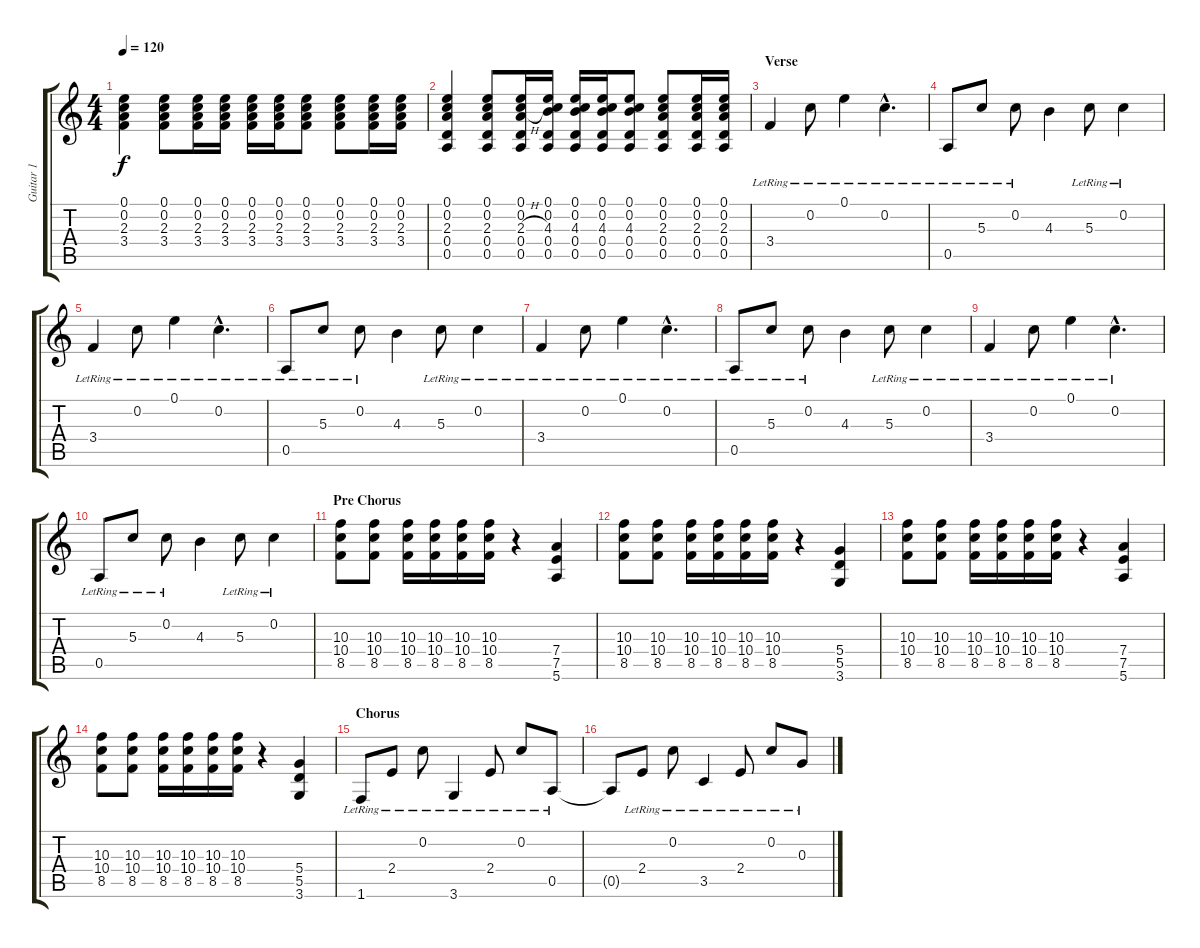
\track ("Guitar 1" "Guitar 1") {instrument acousticguitarsteel}
\staff {score tabs}
\tuning (E4 C4 G3 D3 A2 E2) {hide}
\ts (4 4)
\tempo 120
\clef g2
\ks c
(0.1 0.2 2.3 3.4).4{dy f} (0.1 0.2 2.3 3.4).8 (0.1 0.2 2.3 3.4).16 (0.1 0.2 2.3 3.4).16 (0.1 0.2 2.3 3.4).16 (0.1 0.2 2.3 3.4).16 (0.1 0.2 2.3 3.4).8 (0.1 0.2 2.3 3.4).8 (0.1 0.2 2.3 3.4).16 (0.1 0.2 2.3 3.4).16 |
(0.1 0.2 2.3 0.4 0.5).4 (0.1 0.2 2.3 0.4 0.5).8 (0.1 0.2 2.3{h} 0.4 0.5).16 (0.1 0.2 4.3 0.4 0.5).16 (0.1 0.2 4.3 0.4 0.5).16 (0.1 0.2 4.3 0.4 0.5).16 (0.1 0.2 4.3 0.4 0.5).8 (0.1 0.2 2.3 0.4 0.5).8 (0.1 0.2 2.3 0.4 0.5).16 (0.1 0.2 2.3 0.4 0.5).16 |
\section ("" "Verse")
3.4{lr}.4 0.2{lr}.8 0.1{lr}.4 0.2{hac lr}.4{d} |
0.5{lr}.8 5.3{lr}.8 0.2{lr}.8 4.3.4 5.3{lr}.8 0.2{lr}.4 |
3.4{lr}.4 0.2{lr}.8 0.1{lr}.4 0.2{hac lr}.4{d} |
0.5{lr}.8 5.3{lr}.8 0.2{lr}.8 4.3.4 5.3{lr}.8 0.2{lr}.4 |
3.4{lr}.4 0.2{lr}.8 0.1{lr}.4 0.2{hac lr}.4{d} |
0.5{lr}.8 5.3{lr}.8 0.2{lr}.8 4.3.4 5.3{lr}.8 0.2{lr}.4 |
3.4{lr}.4 0.2{lr}.8 0.1{lr}.4 0.2{hac lr}.4{d} |
0.5{lr}.8 5.3{lr}.8 0.2{lr}.8 4.3.4 5.3{lr}.8 0.2{lr}.4 |
\section ("" "Pre Chorus")
(10.3 10.4 8.5).8 (10.3 10.4 8.5).8 (10.3 10.4 8.5).16 (10.3 10.4 8.5).16 (10.3 10.4 8.5).16 (10.3 10.4 8.5).16 r.4 (7.4 7.5 5.6).4 |
(10.3 10.4 8.5).8 (10.3 10.4 8.5).8 (10.3 10.4 8.5).16 (10.3 10.4 8.5).16 (10.3 10.4 8.5).16 (10.3 10.4 8.5).16 r.4 (5.4 5.5 3.6).4 |
(10.3 10.4 8.5).8 (10.3 10.4 8.5).8 (10.3 10.4 8.5).16 (10.3 10.4 8.5).16 (10.3 10.4 8.5).16 (10.3 10.4 8.5).16 r.4 (7.4 7.5 5.6).4 |
(10.3 10.4 8.5).8 (10.3 10.4 8.5).8 (10.3 10.4 8.5).16 (10.3 10.4 8.5).16 (10.3 10.4 8.5).16 (10.3 10.4 8.5).16 r.4 (5.4 5.5 3.6).4 |
\section ("" "Chorus")
1.6{lr}.8 2.4{lr}.8 0.2{lr}.8 3.6{lr}.4 2.4{lr}.8 0.2{lr}.8 0.5{lr}.8 |
0.5{t}.8 2.4{lr}.8 0.2{lr}.8 3.5{lr}.4 2.4{lr}.8 0.2{lr}.8 0.3{lr}.8
